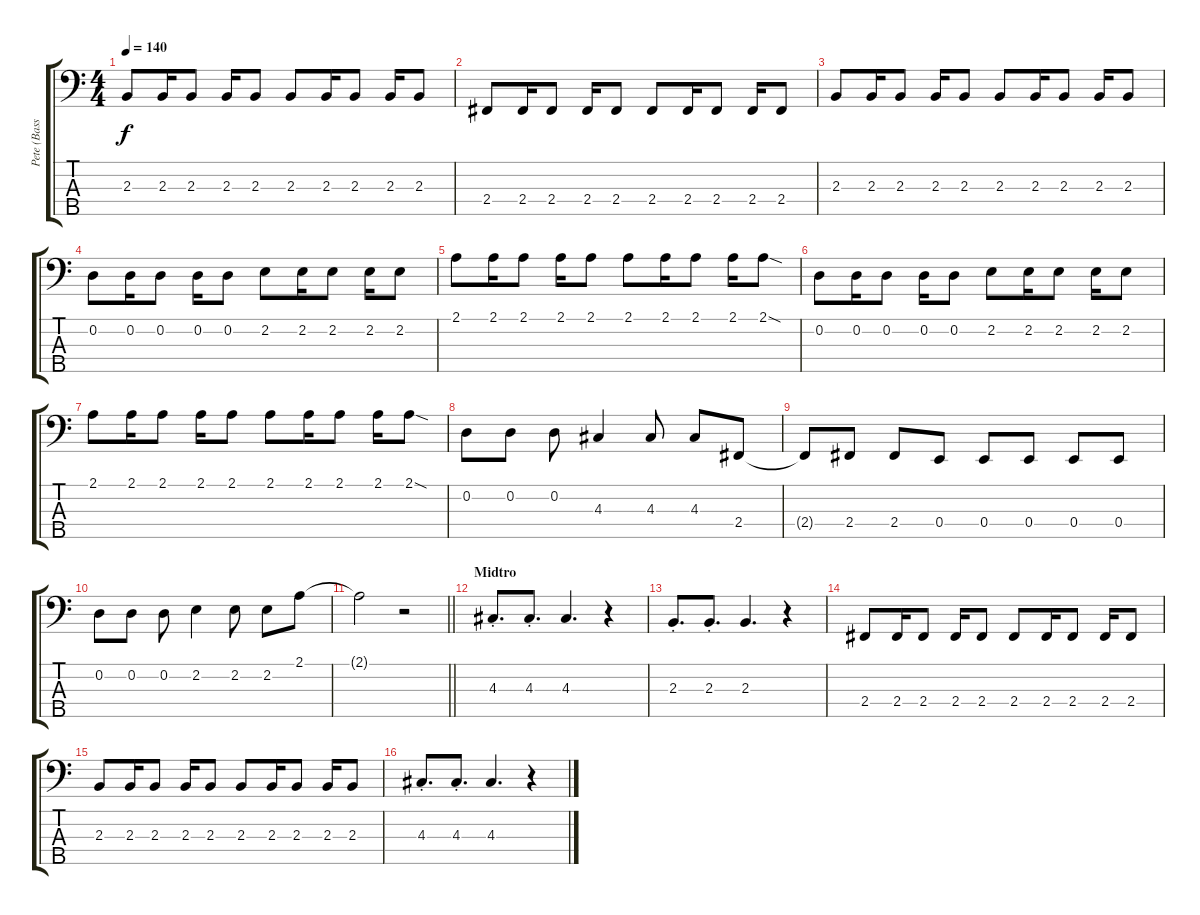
\track ("Pete (Bass)" "Pete (Bass") {instrument electricbassfinger}
\staff {score tabs}
\tuning (G2 D2 A1 E1 B0) {hide}
\ts (4 4)
\tempo 140
\clef f4
\ks c
2.3.8{dy f} 2.3.16 2.3.8 2.3.16 2.3.8 2.3.8 2.3.16 2.3.8 2.3.16 2.3.8 |
2.4.8 2.4.16 2.4.8 2.4.16 2.4.8 2.4.8 2.4.16 2.4.8 2.4.16 2.4.8 |
2.3.8 2.3.16 2.3.8 2.3.16 2.3.8 2.3.8 2.3.16 2.3.8 2.3.16 2.3.8 |
0.2.8 0.2.16 0.2.8 0.2.16 0.2.8 2.2.8 2.2.16 2.2.8 2.2.16 2.2.8 |
2.1.8 2.1.16 2.1.8 2.1.16 2.1.8 2.1.8 2.1.16 2.1.8 2.1.16 2.1{sod}.8 |
0.2.8 0.2.16 0.2.8 0.2.16 0.2.8 2.2.8 2.2.16 2.2.8 2.2.16 2.2.8 |
2.1.8 2.1.16 2.1.8 2.1.16 2.1.8 2.1.8 2.1.16 2.1.8 2.1.16 2.1{sod}.8 |
0.2.8 0.2.8 0.2.8 4.3.4 4.3.8 4.3.8 2.4.8 |
2.4{t}.8 2.4.8 2.4.8 0.4.8 0.4.8 0.4.8 0.4.8 0.4.8 |
0.2.8 0.2.8 0.2.8 2.2.4 2.2.8 2.2.8 2.1.8 |
\barLineRight lightlight
2.1{t}.2 r.2 |
\section ("" "Midtro")
4.3{st}.8{d} 4.3{st}.8{d} 4.3.4{d} r.4 |
2.3{st}.8{d} 2.3{st}.8{d} 2.3.4{d} r.4 |
2.4.8 2.4.16 2.4.8 2.4.16 2.4.8 2.4.8 2.4.16 2.4.8 2.4.16 2.4.8 |
2.3.8 2.3.16 2.3.8 2.3.16 2.3.8 2.3.8 2.3.16 2.3.8 2.3.16 2.3.8 |
4.3{st}.8{d} 4.3{st}.8{d} 4.3.4{d} r.4
